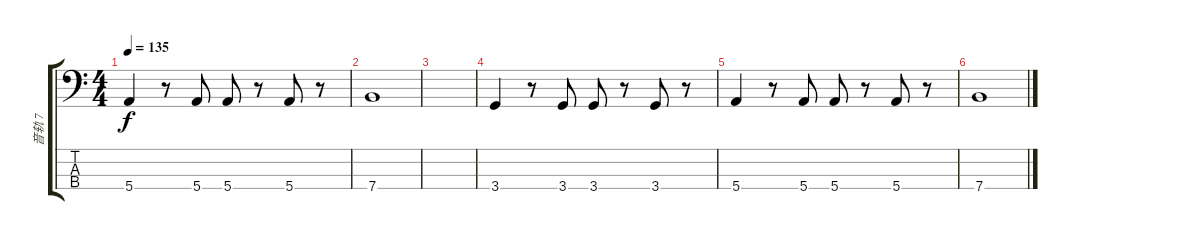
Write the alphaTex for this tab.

\track ("音轨 7" "音轨 7") {instrument electricbassfinger}
\staff {score tabs}
\tuning (G2 D2 A1 E1) {hide}
\ts (4 4)
\tempo 135
\clef f4
\ks c
5.4.4{dy f} r.8 5.4.8 5.4.8 r.8 5.4.8 r.8 |
7.4.1 |
|
3.4.4 r.8 3.4.8 3.4.8 r.8 3.4.8 r.8 |
5.4.4 r.8 5.4.8 5.4.8 r.8 5.4.8 r.8 |
7.4.1
